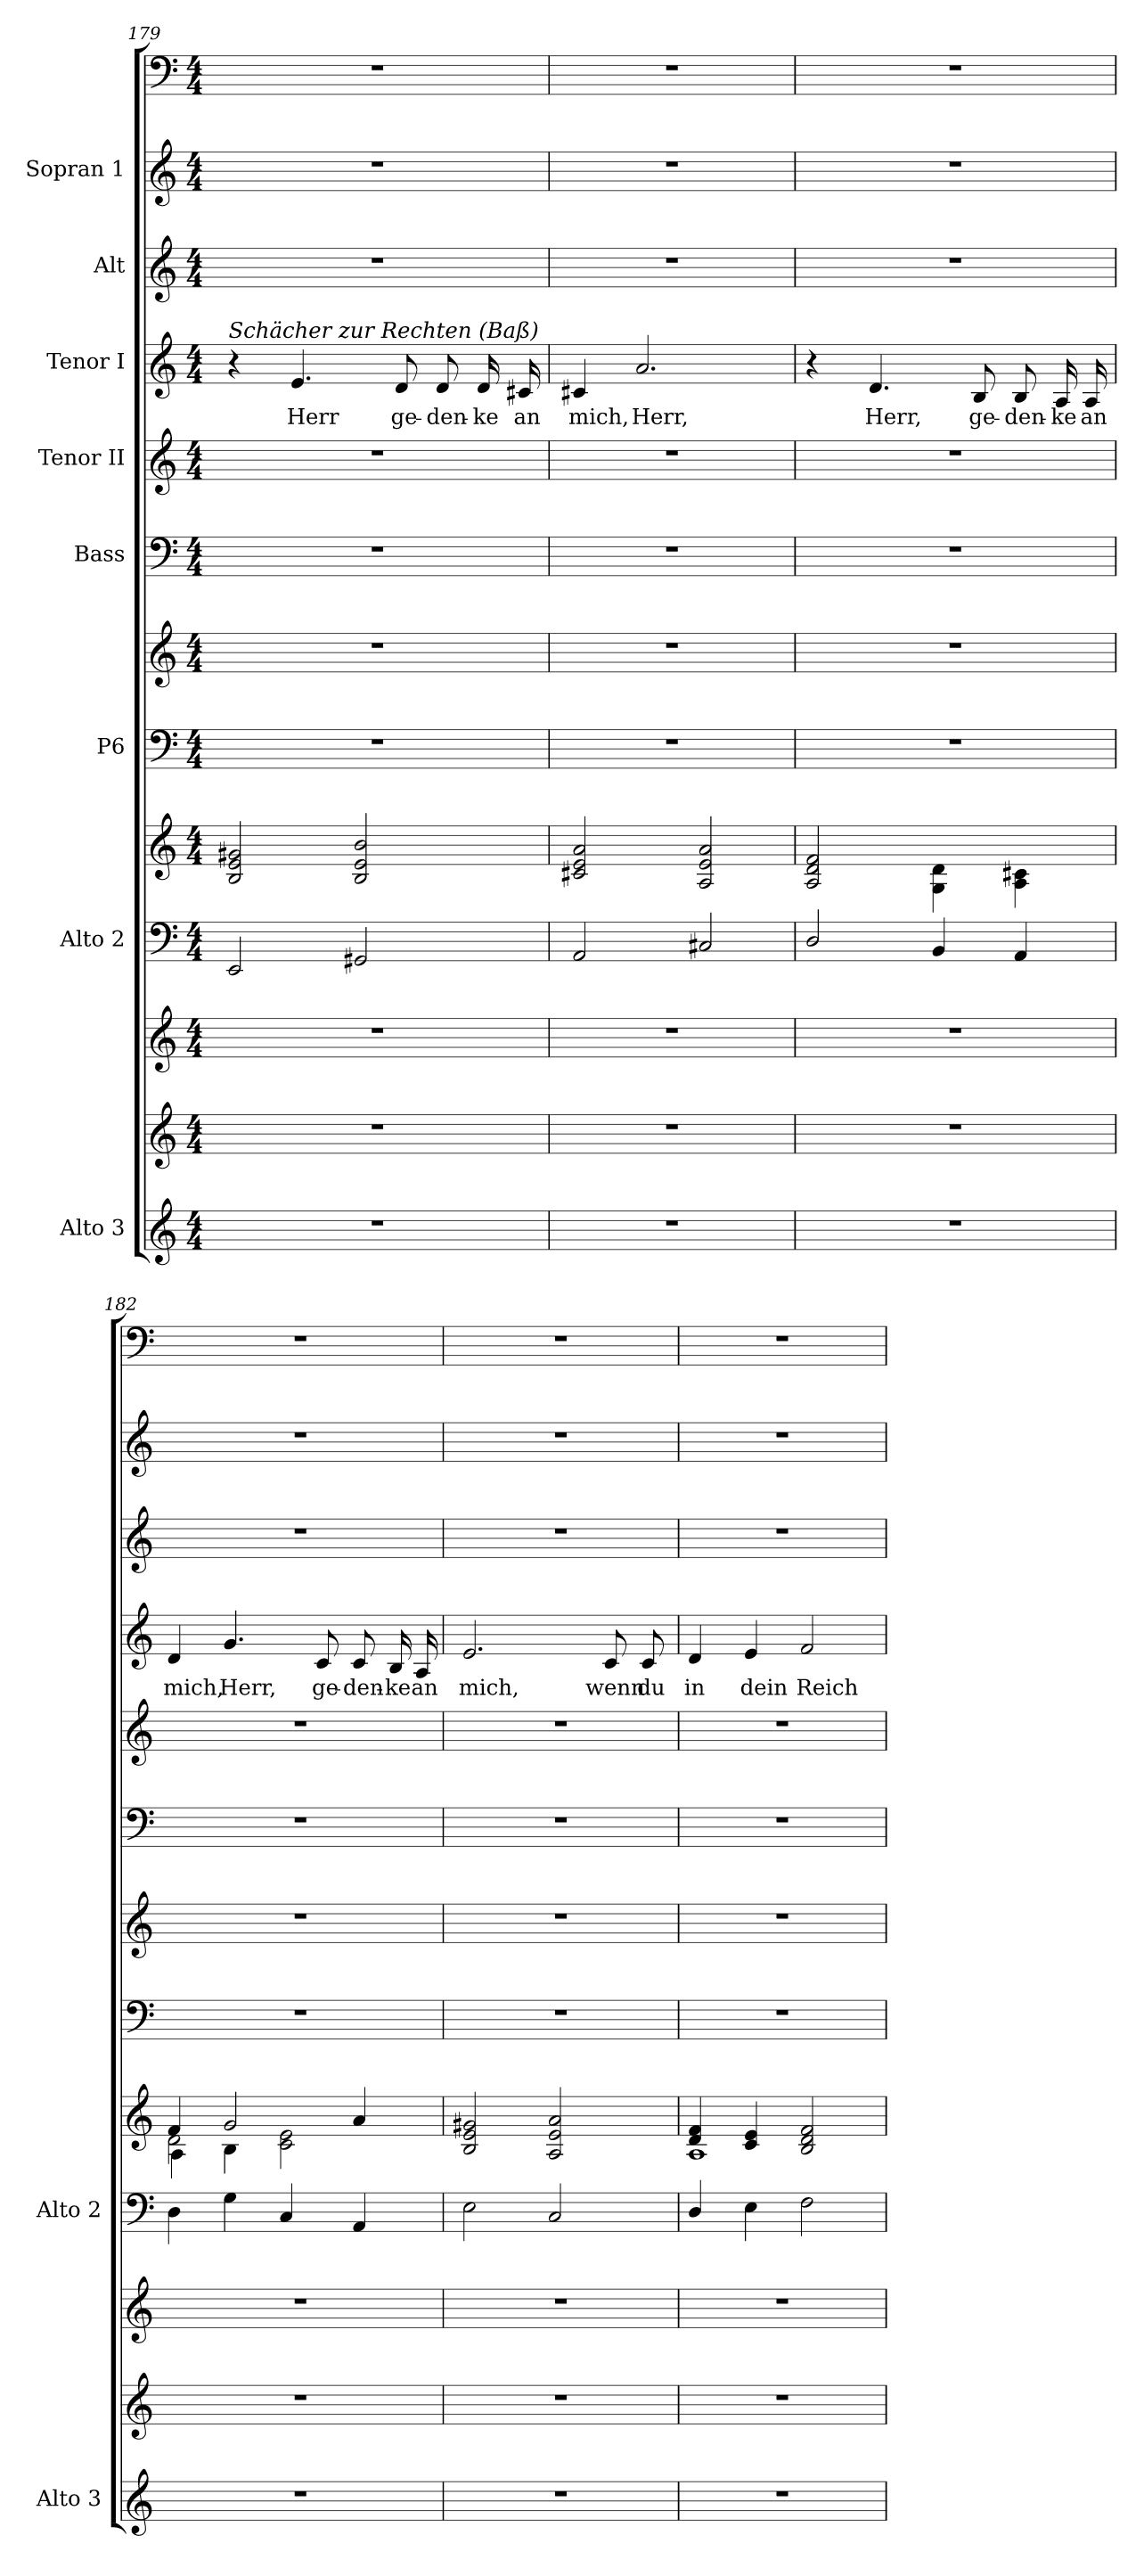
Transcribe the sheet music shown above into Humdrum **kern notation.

**kern	**kern	**kern	**kern	**kern	**kern	**kern	**kern	**kern	**kern	**text	**kern	**kern	**kern
*part11	*part10	*part9	*part8	*part8	*part7	*part7	*part6	*part5	*part4	*part4	*part3	*part2	*part1
*staff13	*staff12	*staff11	*staff10	*staff9	*staff8	*staff7	*staff6	*staff5	*staff4	*staff4	*staff3	*staff2	*staff1
*I"Alto 3	*	*	*I"Alto 2	*	*I"P6	*	*I"Bass	*I"Tenor II	*I"Tenor I	*	*I"Alt	*I"Sopran 1	*
*I'Alto 3	*	*	*I'Alto 2	*	*	*	*	*	*	*	*	*	*
*clefG2	*clefG2	*clefG2	*clefF4	*clefG2	*clefF4	*clefG2	*clefF4	*clefG2	*clefG2	*	*clefG2	*clefG2	*clefF4
*	*ITrd7c12	*ITrd7c12	*	*	*	*	*	*ITrd7c12	*ITrd7c12	*	*	*	*
*k[]	*k[]	*k[]	*k[]	*k[]	*k[]	*k[]	*k[]	*k[]	*k[]	*	*k[]	*k[]	*k[]
*C:	*C:	*C:	*C:	*C:	*C:	*C:	*C:	*C:	*C:	*	*C:	*C:	*C:
*M4/4	*M4/4	*M4/4	*M4/4	*M4/4	*M4/4	*M4/4	*M4/4	*M4/4	*M4/4	*	*M4/4	*M4/4	*M4/4
=179	=179	=179	=179	=179	=179	=179	=179	=179	=179	=179	=179	=179	=179
*	*	*	*^	*^	*	*	*	*	*	*	*	*	*
*	*	*	*	*	*	*^	*	*	*	*	*	*	*	*	*
!	!	!	!	!	!	!	!	!	!	!	!	!LO:TX:a:i:t=Schächer zur Rechten (Baß)	!	!	!	!
1r	1r	1r	2EE/	1ryy	1ryy	1ryy	2B/ 2e/ 2g#X/	1r	1r	1r	1r	4r	.	1r	1r	1r
!	!	!	!	!	!	!	!	!	!	!	!	!	!LO:LY:b	!	!	!
.	.	.	.	.	.	.	.	.	.	.	.	4.E/	Herr	.	.	.
.	.	.	2GG#X/	.	.	.	2B/ 2e/ 2b/	.	.	.	.	.	.	.	.	.
!	!	!	!	!	!	!	!	!	!	!	!	!	!LO:LY:b	!	!	!
.	.	.	.	.	.	.	.	.	.	.	.	8D/	ge-	.	.	.
!	!	!	!	!	!	!	!	!	!	!	!	!	!LO:LY:b	!	!	!
.	.	.	.	.	.	.	.	.	.	.	.	8D/	-den-	.	.	.
!	!	!	!	!	!	!	!	!	!	!	!	!	!LO:LY:b	!	!	!
.	.	.	.	.	.	.	.	.	.	.	.	16D/	-ke	.	.	.
!	!	!	!	!	!	!	!	!	!	!	!	!	!LO:LY:b	!	!	!
.	.	.	.	.	.	.	.	.	.	.	.	16C#X/	an	.	.	.
=180	=180	=180	=180	=180	=180	=180	=180	=180	=180	=180	=180	=180	=180	=180	=180	=180
!	!	!	!	!	!	!	!	!	!	!	!	!	!LO:LY:b	!	!	!
1r	1r	1r	2AA/	1ryy	1ryy	1ryy	2c#X/ 2e/ 2a/	1r	1r	1r	1r	4C#X/	mich,	1r	1r	1r
!	!	!	!	!	!	!	!	!	!	!	!	!	!LO:LY:b	!	!	!
.	.	.	.	.	.	.	.	.	.	.	.	2.A/	Herr,	.	.	.
.	.	.	2C#X/	.	.	.	2A/ 2e/ 2a/	.	.	.	.	.	.	.	.	.
=181	=181	=181	=181	=181	=181	=181	=181	=181	=181	=181	=181	=181	=181	=181	=181	=181
1r	1r	1r	2D/	1ryy	1ryy	1ryy	2A/ 2d/ 2f/	1r	1r	1r	1r	4r	.	1r	1r	1r
!	!	!	!	!	!	!	!	!	!	!	!	!	!LO:LY:b	!	!	!
.	.	.	.	.	.	.	.	.	.	.	.	4.D/	Herr,	.	.	.
.	.	.	4BB/	.	.	.	4G\ 4d\	.	.	.	.	.	.	.	.	.
!	!	!	!	!	!	!	!	!	!	!	!	!	!LO:LY:b	!	!	!
.	.	.	.	.	.	.	.	.	.	.	.	8BB/	ge-	.	.	.
!	!	!	!	!	!	!	!	!	!	!	!	!	!LO:LY:b	!	!	!
.	.	.	4AA/	.	.	.	4A\ 4c#X\	.	.	.	.	8BB/	-den-	.	.	.
!	!	!	!	!	!	!	!	!	!	!	!	!	!LO:LY:b	!	!	!
.	.	.	.	.	.	.	.	.	.	.	.	16AA/	-ke	.	.	.
!	!	!	!	!	!	!	!	!	!	!	!	!	!LO:LY:b	!	!	!
.	.	.	.	.	.	.	.	.	.	.	.	16AA/	an	.	.	.
=182	=182	=182	=182	=182	=182	=182	=182	=182	=182	=182	=182	=182	=182	=182	=182	=182
!	!	!	!	!	!	!	!	!	!	!	!	!	!LO:LY:b	!	!	!
1r	1r	1r	4D\	1ryy	2d\	4f/	4A\	1r	1r	1r	1r	4D/	mich,	1r	1r	1r
!	!	!	!	!	!	!	!	!	!	!	!	!	!LO:LY:b	!	!	!
.	.	.	4G\	.	.	2g/	4B\	.	.	.	.	4.G/	Herr,	.	.	.
.	.	.	4C/	.	2ryy	.	2c\ 2e\	.	.	.	.	.	.	.	.	.
!	!	!	!	!	!	!	!	!	!	!	!	!	!LO:LY:b	!	!	!
.	.	.	.	.	.	.	.	.	.	.	.	8C/	ge-	.	.	.
!	!	!	!	!	!	!	!	!	!	!	!	!	!LO:LY:b	!	!	!
.	.	.	4AA/	.	.	4a/	.	.	.	.	.	8C/	-den-	.	.	.
!	!	!	!	!	!	!	!	!	!	!	!	!	!LO:LY:b	!	!	!
.	.	.	.	.	.	.	.	.	.	.	.	16BB/	-ke	.	.	.
!	!	!	!	!	!	!	!	!	!	!	!	!	!LO:LY:b	!	!	!
.	.	.	.	.	.	.	.	.	.	.	.	16AA/	an	.	.	.
!!LO:LB:g=z
=183	=183	=183	=183	=183	=183	=183	=183	=183	=183	=183	=183	=183	=183	=183	=183	=183
!	!	!	!	!	!	!	!	!	!	!	!	!	!LO:LY:b	!	!	!
1r	1r	1r	2E\	1ryy	1ryy	1ryy	2B/ 2e/ 2g#X/	1r	1r	1r	1r	2.E/	mich,	1r	1r	1r
.	.	.	2C/	.	.	.	2A/ 2e/ 2a/	.	.	.	.	.	.	.	.	.
!	!	!	!	!	!	!	!	!	!	!	!	!	!LO:LY:b	!	!	!
.	.	.	.	.	.	.	.	.	.	.	.	8C/	wenn	.	.	.
!	!	!	!	!	!	!	!	!	!	!	!	!	!LO:LY:b	!	!	!
.	.	.	.	.	.	.	.	.	.	.	.	8C/	du	.	.	.
=184	=184	=184	=184	=184	=184	=184	=184	=184	=184	=184	=184	=184	=184	=184	=184	=184
!	!	!	!	!	!	!	!	!	!	!	!	!	!LO:LY:b	!	!	!
1r	1r	1r	4D/	1ryy	1ryy	1A	4d/ 4f/	1r	1r	1r	1r	4D/	in	1r	1r	1r
!	!	!	!	!	!	!	!	!	!	!	!	!	!LO:LY:b	!	!	!
.	.	.	4E\	.	.	.	4c/ 4e/	.	.	.	.	4E/	dein	.	.	.
!	!	!	!	!	!	!	!	!	!	!	!	!	!LO:LY:b	!	!	!
.	.	.	2F\	.	.	.	2B/ 2d/ 2f/	.	.	.	.	2F/	Reich	.	.	.
*	*	*	*v	*v	*	*	*	*	*	*	*	*	*	*	*	*
*	*	*	*	*v	*v	*v	*	*	*	*	*	*	*	*	*
=	=	=	=	=	=	=	=	=	=	=	=	=	=
*-	*-	*-	*-	*-	*-	*-	*-	*-	*-	*-	*-	*-	*-
